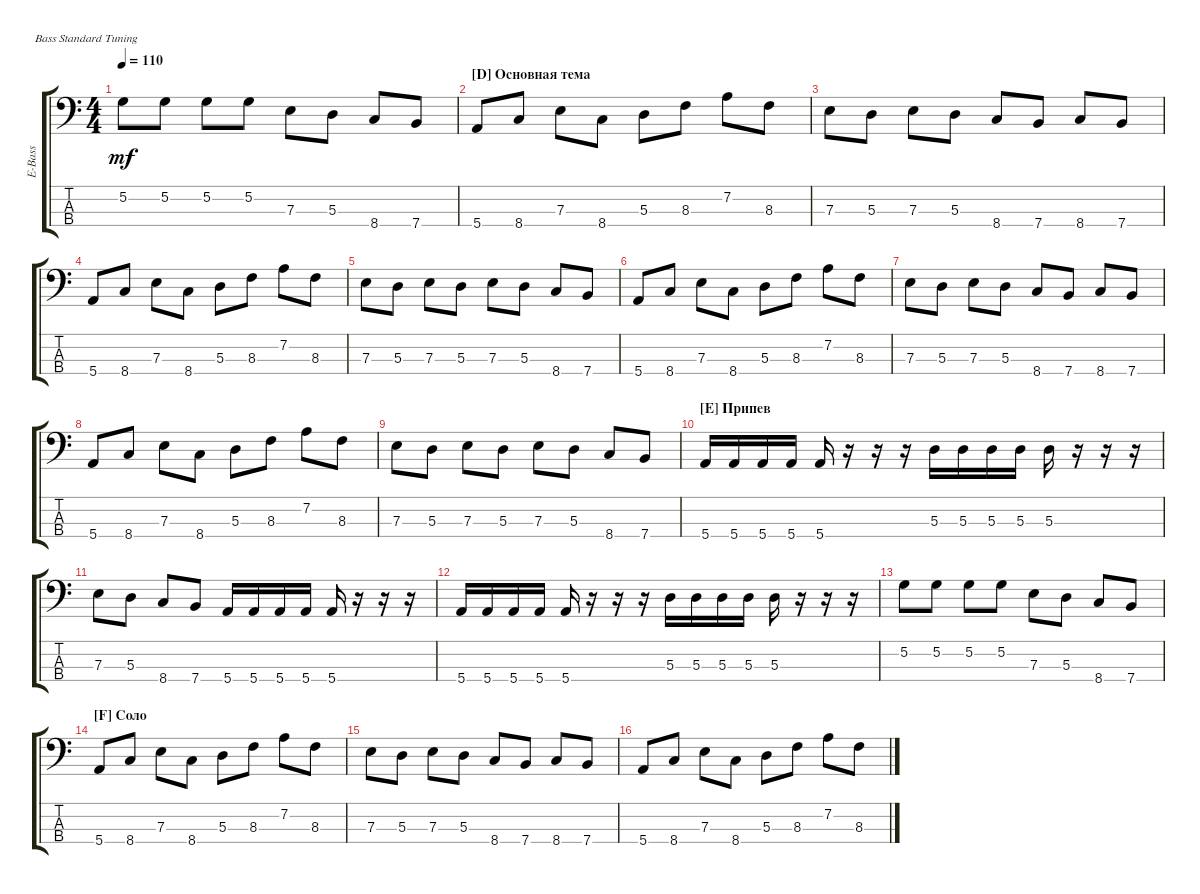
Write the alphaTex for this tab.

\track ("Electric Bass" "E-Bass") {instrument electricbassfinger}
\staff {score tabs}
\tuning (G2 D2 A1 E1)
\ts (4 4)
\tempo 110
\clef f4
\ks c
5.2.8{dy mf} 5.2.8 5.2.8 5.2.8 7.3.8 5.3.8 8.4.8 7.4.8 |
\section ("D" "Основная тема")
5.4.8 8.4.8 7.3.8 8.4.8 5.3.8 8.3.8 7.2.8 8.3.8 |
7.3.8 5.3.8 7.3.8 5.3.8 8.4.8 7.4.8 8.4.8 7.4.8 |
5.4.8 8.4.8 7.3.8 8.4.8 5.3.8 8.3.8 7.2.8 8.3.8 |
7.3.8 5.3.8 7.3.8 5.3.8 7.3.8 5.3.8 8.4.8 7.4.8 |
5.4.8 8.4.8 7.3.8 8.4.8 5.3.8 8.3.8 7.2.8 8.3.8 |
7.3.8 5.3.8 7.3.8 5.3.8 8.4.8 7.4.8 8.4.8 7.4.8 |
5.4.8 8.4.8 7.3.8 8.4.8 5.3.8 8.3.8 7.2.8 8.3.8 |
7.3.8 5.3.8 7.3.8 5.3.8 7.3.8 5.3.8 8.4.8 7.4.8 |
\section ("E" "Припев")
5.4.16 5.4.16 5.4.16 5.4.16 5.4.16 r.16 r.16 r.16 5.3.16 5.3.16 5.3.16 5.3.16 5.3.16 r.16 r.16 r.16 |
7.3.8 5.3.8 8.4.8 7.4.8 5.4.16 5.4.16 5.4.16 5.4.16 5.4.16 r.16 r.16 r.16 |
5.4.16 5.4.16 5.4.16 5.4.16 5.4.16 r.16 r.16 r.16 5.3.16 5.3.16 5.3.16 5.3.16 5.3.16 r.16 r.16 r.16 |
5.2.8 5.2.8 5.2.8 5.2.8 7.3.8 5.3.8 8.4.8 7.4.8 |
\section ("F" "Соло")
5.4.8 8.4.8 7.3.8 8.4.8 5.3.8 8.3.8 7.2.8 8.3.8 |
7.3.8 5.3.8 7.3.8 5.3.8 8.4.8 7.4.8 8.4.8 7.4.8 |
5.4.8 8.4.8 7.3.8 8.4.8 5.3.8 8.3.8 7.2.8 8.3.8
